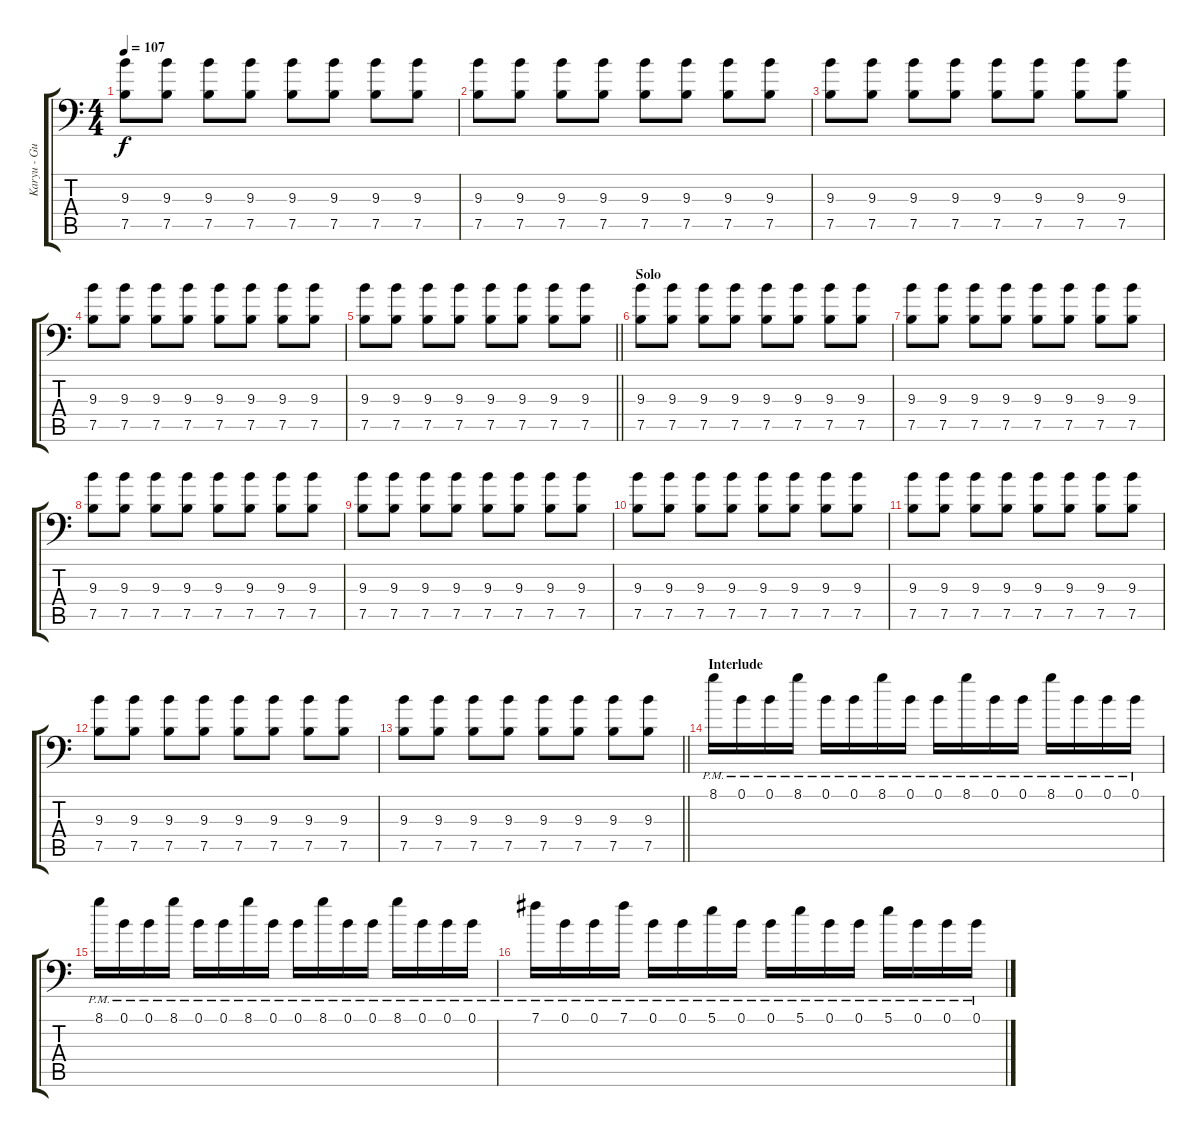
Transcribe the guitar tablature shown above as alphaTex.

\track ("Karyu - Guitar 2" "Karyu - Gu") {instrument distortionguitar}
\staff {score tabs}
\tuning (B3 Gb3 D3 A2 E2 A1) {hide}
\ts (4 4)
\tempo 107
\clef f4
\ks c
(9.3 7.5).8{dy f} (9.3 7.5).8 (9.3 7.5).8 (9.3 7.5).8 (9.3 7.5).8 (9.3 7.5).8 (9.3 7.5).8 (9.3 7.5).8 |
(9.3 7.5).8 (9.3 7.5).8 (9.3 7.5).8 (9.3 7.5).8 (9.3 7.5).8 (9.3 7.5).8 (9.3 7.5).8 (9.3 7.5).8 |
(9.3 7.5).8 (9.3 7.5).8 (9.3 7.5).8 (9.3 7.5).8 (9.3 7.5).8 (9.3 7.5).8 (9.3 7.5).8 (9.3 7.5).8 |
(9.3 7.5).8 (9.3 7.5).8 (9.3 7.5).8 (9.3 7.5).8 (9.3 7.5).8 (9.3 7.5).8 (9.3 7.5).8 (9.3 7.5).8 |
\barLineRight lightlight
(9.3 7.5).8 (9.3 7.5).8 (9.3 7.5).8 (9.3 7.5).8 (9.3 7.5).8 (9.3 7.5).8 (9.3 7.5).8 (9.3 7.5).8 |
\section ("" "Solo")
(9.3 7.5).8 (9.3 7.5).8 (9.3 7.5).8 (9.3 7.5).8 (9.3 7.5).8 (9.3 7.5).8 (9.3 7.5).8 (9.3 7.5).8 |
(9.3 7.5).8 (9.3 7.5).8 (9.3 7.5).8 (9.3 7.5).8 (9.3 7.5).8 (9.3 7.5).8 (9.3 7.5).8 (9.3 7.5).8 |
(9.3 7.5).8 (9.3 7.5).8 (9.3 7.5).8 (9.3 7.5).8 (9.3 7.5).8 (9.3 7.5).8 (9.3 7.5).8 (9.3 7.5).8 |
(9.3 7.5).8 (9.3 7.5).8 (9.3 7.5).8 (9.3 7.5).8 (9.3 7.5).8 (9.3 7.5).8 (9.3 7.5).8 (9.3 7.5).8 |
(9.3 7.5).8 (9.3 7.5).8 (9.3 7.5).8 (9.3 7.5).8 (9.3 7.5).8 (9.3 7.5).8 (9.3 7.5).8 (9.3 7.5).8 |
(9.3 7.5).8 (9.3 7.5).8 (9.3 7.5).8 (9.3 7.5).8 (9.3 7.5).8 (9.3 7.5).8 (9.3 7.5).8 (9.3 7.5).8 |
(9.3 7.5).8 (9.3 7.5).8 (9.3 7.5).8 (9.3 7.5).8 (9.3 7.5).8 (9.3 7.5).8 (9.3 7.5).8 (9.3 7.5).8 |
\barLineRight lightlight
(9.3 7.5).8 (9.3 7.5).8 (9.3 7.5).8 (9.3 7.5).8 (9.3 7.5).8 (9.3 7.5).8 (9.3 7.5).8 (9.3 7.5).8 |
\section ("" "Interlude")
8.1{pm}.16 0.1{pm}.16 0.1{pm}.16 8.1{pm}.16 0.1{pm}.16 0.1{pm}.16 8.1{pm}.16 0.1{pm}.16 0.1{pm}.16 8.1{pm}.16 0.1{pm}.16 0.1{pm}.16 8.1{pm}.16 0.1{pm}.16 0.1{pm}.16 0.1{pm}.16 |
8.1{pm}.16 0.1{pm}.16 0.1{pm}.16 8.1{pm}.16 0.1{pm}.16 0.1{pm}.16 8.1{pm}.16 0.1{pm}.16 0.1{pm}.16 8.1{pm}.16 0.1{pm}.16 0.1{pm}.16 8.1{pm}.16 0.1{pm}.16 0.1{pm}.16 0.1{pm}.16 |
7.1{pm}.16 0.1{pm}.16 0.1{pm}.16 7.1{pm}.16 0.1{pm}.16 0.1{pm}.16 5.1{pm}.16 0.1{pm}.16 0.1{pm}.16 5.1{pm}.16 0.1{pm}.16 0.1{pm}.16 5.1{pm}.16 0.1{pm}.16 0.1{pm}.16 0.1{pm}.16
